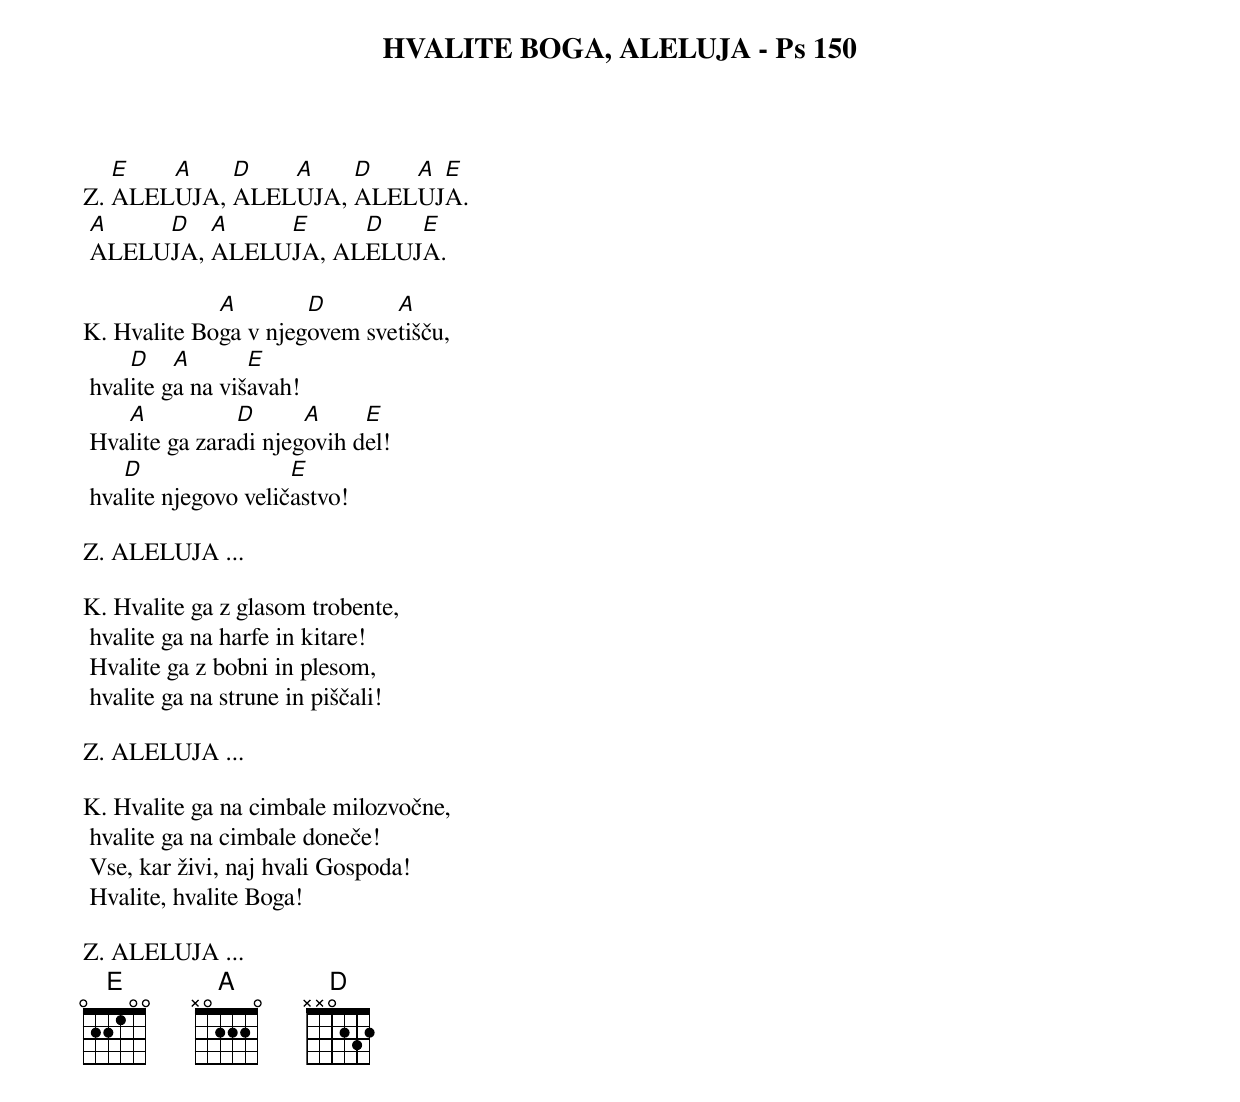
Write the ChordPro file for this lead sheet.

{title: HVALITE BOGA, ALELUJA - Ps 150}

Z.	[E]ALEL[A]UJA, [D]ALEL[A]UJA, [D]ALEL[A]UJ[E]A.
	[A]ALELU[D]JA, [A]ALELU[E]JA, AL[D]ELUJ[E]A.

K.	Hvalite Bo[A]ga v njeg[D]ovem sve[A]tišču,
	hval[D]ite g[A]a na viš[E]avah!
	Hva[A]lite ga zara[D]di njeg[A]ovih d[E]el!
	hva[D]lite njegovo velič[E]astvo!

Z.	ALELUJA ...

K.	Hvalite ga z glasom trobente,
	hvalite ga na harfe in kitare!
	Hvalite ga z bobni in plesom,
	hvalite ga na strune in piščali!

Z.	ALELUJA ...

K.	Hvalite ga na cimbale milozvočne,
	hvalite ga na cimbale doneče!
	Vse, kar živi, naj hvali Gospoda!
	Hvalite, hvalite Boga!

Z.	ALELUJA ...
